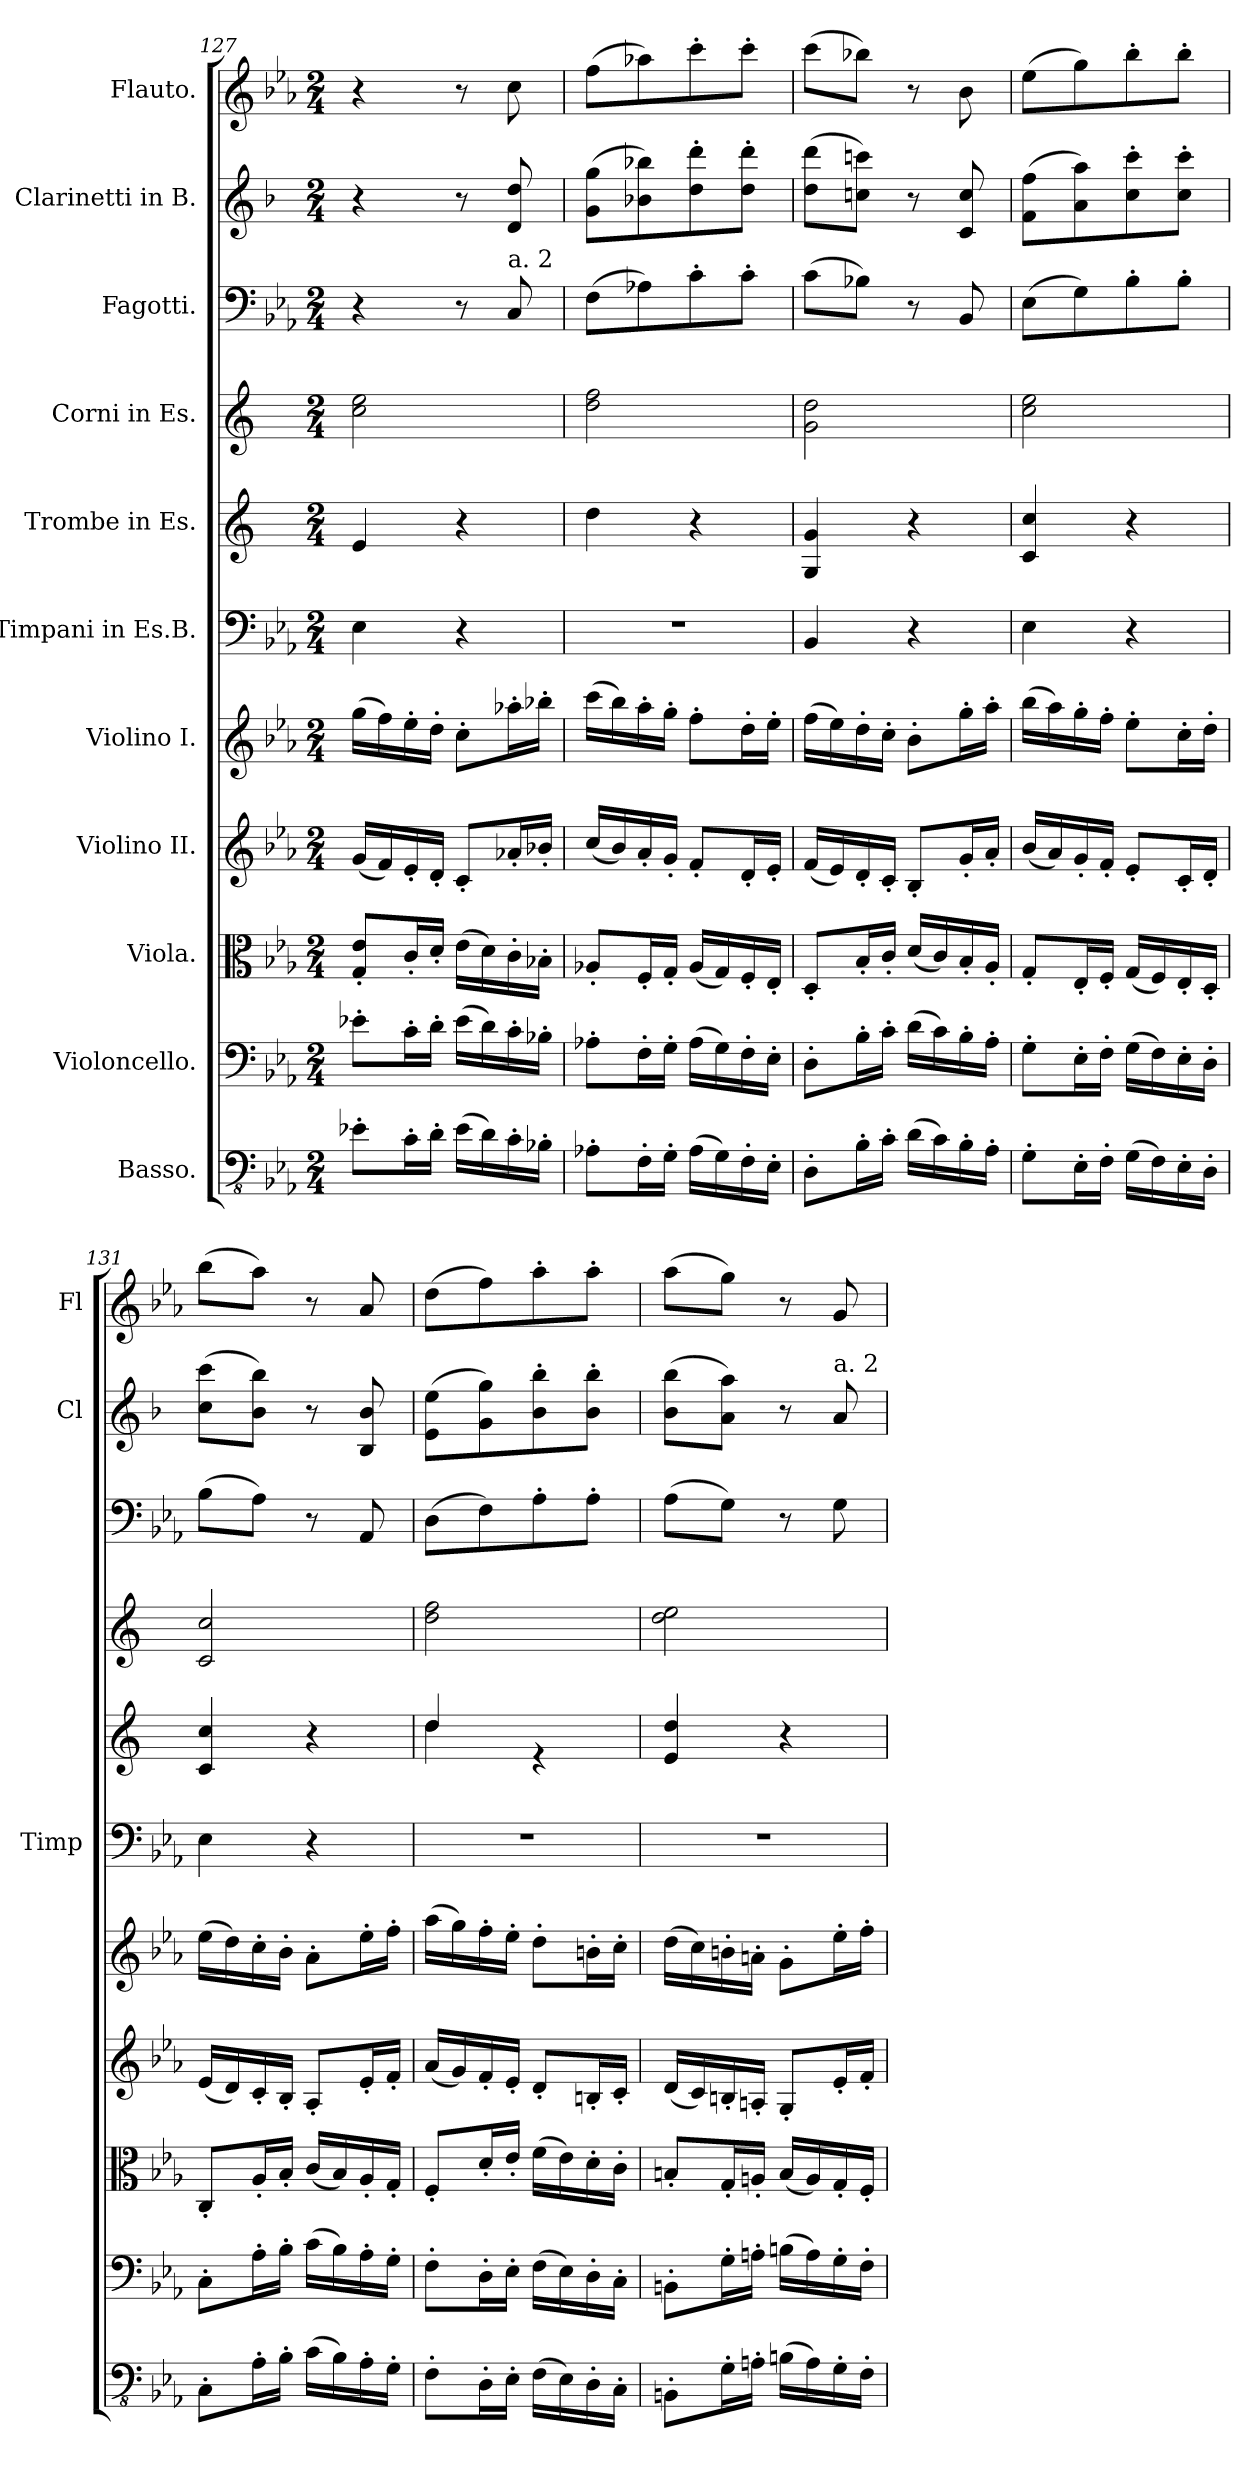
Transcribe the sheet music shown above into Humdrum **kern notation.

**kern	**kern	**kern	**kern	**kern	**kern	**kern	**kern	**kern	**kern	**kern
*part11	*part10	*part9	*part8	*part7	*part6	*part5	*part4	*part3	*part2	*part1
*staff11	*staff10	*staff9	*staff8	*staff7	*staff6	*staff5	*staff4	*staff3	*staff2	*staff1
*I"Basso.	*I"Violoncello.	*I"Viola.	*I"Violino II.	*I"Violino I.	*I"Timpani in Es.B.	*I"Trombe in Es.	*I"Corni in Es.	*I"Fagotti.	*I"Clarinetti in B.	*I"Flauto.
*	*	*	*	*	*I'Timp	*	*	*	*I'Cl	*I'Fl
!!LO:LB:g=z
*clefFv4	*clefF4	*clefC3	*clefG2	*clefG2	*clefF4	*clefG2	*clefG2	*clefF4	*clefG2	*clefG2
*	*	*	*	*	*	*ITrd-2c-3	*ITrd5c9	*	*ITrd1c2	*
*k[b-e-a-]	*k[b-e-a-]	*k[b-e-a-]	*k[b-e-a-]	*k[b-e-a-]	*k[b-e-a-]	*k[b-e-a-]	*k[b-e-a-]	*k[b-e-a-]	*k[b-e-a-]	*k[b-e-a-]
*M2/4	*M2/4	*M2/4	*M2/4	*M2/4	*M2/4	*M2/4	*M2/4	*M2/4	*M2/4	*M2/4
=127	=127	=127	=127	=127	=127	=127	=127	=127	=127	=127
8E-X'\L	8e-X'\L	8G/' 8e-/'L	(<16g/LL	(>16gg\LL	4E-\	4g/	2e-\ 2g\	4r	4r	4r
.	.	.	16f/)	16ff\)	.	.	.	.	.	.
16C'\L	16c'\L	16c'/L	16e-'/	16ee-'\	.	.	.	.	.	.
16D'\JJ	16d'\JJ	16d'/JJ	16d'/JJ	16dd'\JJ	.	.	.	.	.	.
(>16E-\LL	(>16e-\LL	(>16e-\LL	8c'/L	8cc'\L	4r	4r	.	8r	8r	8r
16D\)	16d\)	16d\)	.	.	.	.	.	.	.	.
!	!	!	!	!	!	!	!	!LO:TX:a:t=a. 2	!	!
16C'\	16c'\	16c'\	16a-X'/L	16aa-X'\L	.	.	.	8C/	8c/ 8cc/	8cc\
16BB-X'\JJ	16B-X'\JJ	16B-X'\JJ	16b-X'/JJ	16bb-X'\JJ	.	.	.	.	.	.
=128	=128	=128	=128	=128	=128	=128	=128	=128	=128	=128
8AA-X'\L	8A-X'\L	8A-X'/L	(<16cc/LL	(>16ccc\LL	2r	4ff\	2f\ 2a-\	(>8F\L	(>8f\ 8ff\L	(>8ff\L
.	.	.	16b-/)	16bb-\)	.	.	.	.	.	.
16FF'\L	16F'\L	16F'/L	16a-'/	16aa-'\	.	.	.	8A-X\)	8a-X\ 8aa-X\)	8aa-X\)
16GG'\JJ	16G'\JJ	16G'/JJ	16g'/JJ	16gg'\JJ	.	.	.	.	.	.
(>16AA-\LL	(>16A-\LL	(<16A-/LL	8f'/L	8ff'\L	.	4r	.	8c'\	8cc\' 8ccc\'	8ccc'\
16GG\)	16G\)	16G/)	.	.	.	.	.	.	.	.
16FF'\	16F'\	16F'/	16d'/L	16dd'\L	.	.	.	8c'\J	8cc\' 8ccc\'J	8ccc'\J
16EE-'\JJ	16E-'\JJ	16E-'/JJ	16e-'/JJ	16ee-'\JJ	.	.	.	.	.	.
=129	=129	=129	=129	=129	=129	=129	=129	=129	=129	=129
8DD'\L	8D'\L	8D'/L	(<16f/LL	(>16ff\LL	4BB-/	4B-/ 4b-/	2B-\ 2f\	(>8c\L	(>8cc\ 8ccc\L	(>8ccc\L
.	.	.	16e-/)	16ee-\)	.	.	.	.	.	.
16BB-'\L	16B-'\L	16B-'/L	16d'/	16dd'\	.	.	.	8B-X\J)	8b-X\ 8bb-X\J)	8bb-X\J)
16C'\JJ	16c'\JJ	16c'/JJ	16c'/JJ	16cc'\JJ	.	.	.	.	.	.
(>16D\LL	(>16d\LL	(<16d/LL	8B-'/L	8b-'\L	4r	4r	.	8r	8r	8r
16C\)	16c\)	16c/)	.	.	.	.	.	.	.	.
16BB-'\	16B-'\	16B-'/	16g'/L	16gg'\L	.	.	.	8BB-/	8B-/ 8b-/	8b-\
16AA-'\JJ	16A-'\JJ	16A-'/JJ	16a-'/JJ	16aa-'\JJ	.	.	.	.	.	.
=130	=130	=130	=130	=130	=130	=130	=130	=130	=130	=130
8GG'\L	8G'\L	8G'/L	(<16b-/LL	(>16bb-\LL	4E-\	4e-/ 4ee-/	2e-\ 2g\	(>8E-\L	(>8e-\ 8ee-\L	(>8ee-\L
.	.	.	16a-/)	16aa-\)	.	.	.	.	.	.
16EE-'\L	16E-'\L	16E-'/L	16g'/	16gg'\	.	.	.	8G\)	8g\ 8gg\)	8gg\)
16FF'\JJ	16F'\JJ	16F'/JJ	16f'/JJ	16ff'\JJ	.	.	.	.	.	.
(>16GG\LL	(>16G\LL	(<16G/LL	8e-'/L	8ee-'\L	4r	4r	.	8B-'\	8b-\' 8bb-\'	8bb-'\
16FF\)	16F\)	16F/)	.	.	.	.	.	.	.	.
16EE-'\	16E-'\	16E-'/	16c'/L	16cc'\L	.	.	.	8B-'\J	8b-\' 8bb-\'J	8bb-'\J
16DD'\JJ	16D'\JJ	16D'/JJ	16d'/JJ	16dd'\JJ	.	.	.	.	.	.
=131	=131	=131	=131	=131	=131	=131	=131	=131	=131	=131
8CC'\L	8C'\L	8C'/L	(<16e-/LL	(>16ee-\LL	4E-\	4e-/ 4ee-/	2E-/ 2e-/	(>8B-\L	(>8b-\ 8bb-\L	(>8bb-\L
.	.	.	16d/)	16dd\)	.	.	.	.	.	.
16AA-'\L	16A-'\L	16A-'/L	16c'/	16cc'\	.	.	.	8A-\J)	8a-\ 8aa-\J)	8aa-\J)
16BB-'\JJ	16B-'\JJ	16B-'/JJ	16B-'/JJ	16b-'\JJ	.	.	.	.	.	.
(>16C\LL	(>16c\LL	(<16c/LL	8A-'/L	8a-'\L	4r	4r	.	8r	8r	8r
16BB-\)	16B-\)	16B-/)	.	.	.	.	.	.	.	.
16AA-'\	16A-'\	16A-'/	16e-'/L	16ee-'\L	.	.	.	8AA-/	8A-/ 8a-/	8a-/
16GG'\JJ	16G'\JJ	16G'/JJ	16f'/JJ	16ff'\JJ	.	.	.	.	.	.
=132	=132	=132	=132	=132	=132	=132	=132	=132	=132	=132
*	*	*	*	*	*	*^	*	*	*	*
8FF'\L	8F'\L	8F'/L	(<16a-/LL	(>16aa-\LL	2r	4ff/	4ff\	2f\ 2a-\	(>8D\L	(>8d\ 8dd\L	(>8dd\L
.	.	.	16g/)	16gg\)	.	.	.	.	.	.	.
16DD'\L	16D'\L	16d'/L	16f'/	16ff'\	.	.	.	.	8F\)	8f\ 8ff\)	8ff\)
16EE-'\JJ	16E-'\JJ	16e-'/JJ	16e-'/JJ	16ee-'\JJ	.	.	.	.	.	.	.
(>16FF\LL	(>16F\LL	(>16f\LL	8d'/L	8dd'\L	.	4re	4ryy	.	8A-'\	8a-\' 8aa-\'	8aa-'\
16EE-\)	16E-\)	16e-\)	.	.	.	.	.	.	.	.	.
16DD'\	16D'\	16d'\	16Bn'/L	16bn'\L	.	.	.	.	8A-'\J	8a-\' 8aa-\'J	8aa-'\J
16CC'\JJ	16C'\JJ	16c'\JJ	16c'/JJ	16cc'\JJ	.	.	.	.	.	.	.
*	*	*	*	*	*	*v	*v	*	*	*	*
=133	=133	=133	=133	=133	=133	=133	=133	=133	=133	=133
8BBBn'\L	8BBn'\L	8Bn'/L	(<16d/LL	(>16dd\LL	2r	4g/ 4ff/	2f\ 2g\	(>8A-\L	(>8a-\ 8aa-\L	(>8aa-\L
.	.	.	16c/)	16cc\)	.	.	.	.	.	.
16GG'\L	16G'\L	16G'/L	16Bn'/	16bn'\	.	.	.	8G\J)	8g\ 8gg\J)	8gg\J)
16AAn'\JJ	16An'\JJ	16An'/JJ	16An'/JJ	16an'\JJ	.	.	.	.	.	.
(>16BBn\LL	(>16Bn\LL	(<16B/LL	8G'/L	8g'\L	.	4r	.	8r	8r	8r
16AA\)	16A\)	16A/)	.	.	.	.	.	.	.	.
!	!	!	!	!	!	!	!	!	!LO:TX:a:t=a. 2	!
16GG'\	16G'\	16G'/	16e-'/L	16ee-'\L	.	.	.	8G\	8g/	8g/
16FF'\JJ	16F'\JJ	16F'/JJ	16f'/JJ	16ff'\JJ	.	.	.	.	.	.
=	=	=	=	=	=	=	=	=	=	=
*-	*-	*-	*-	*-	*-	*-	*-	*-	*-	*-
